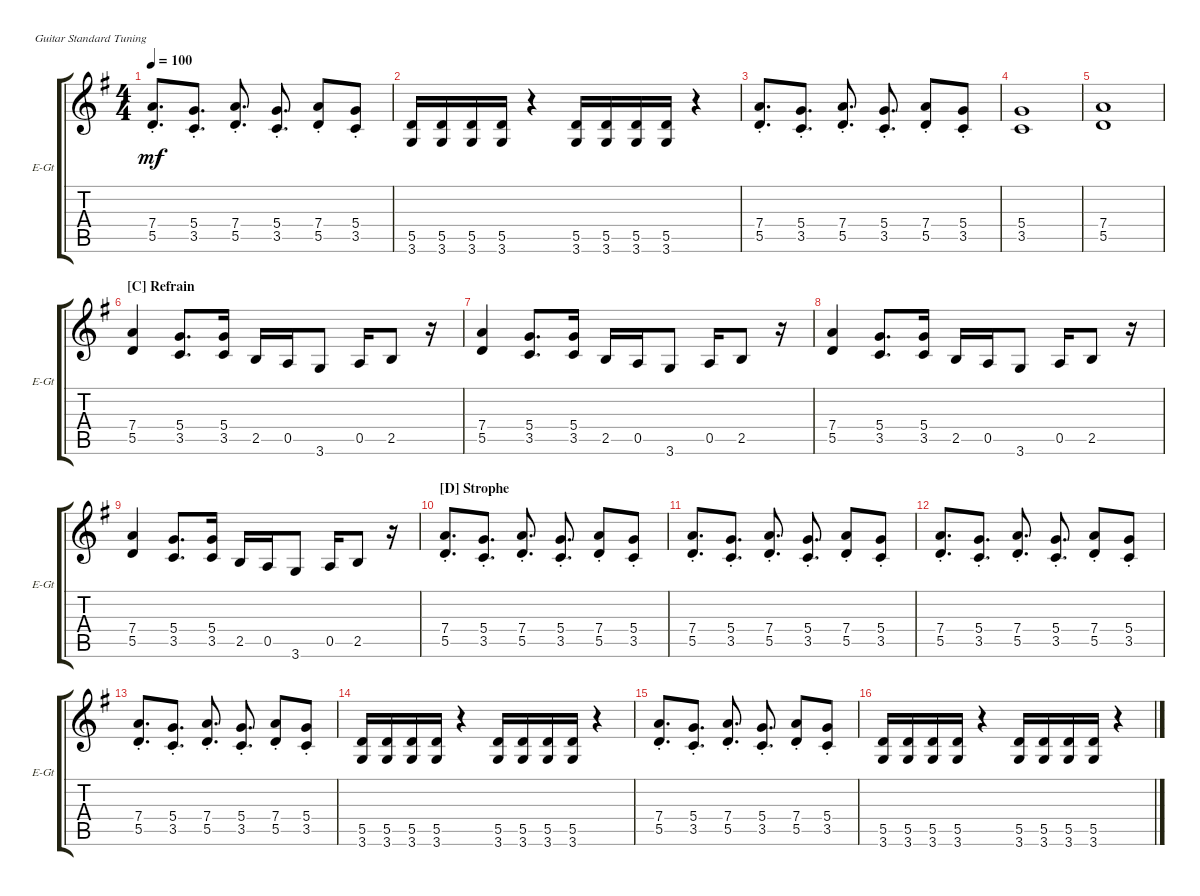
\defaultSystemsLayout 4
\bracketExtendMode groupsimilarinstruments
\singleTrackTrackNamePolicy allsystems
\multiTrackTrackNamePolicy allsystems
\firstSystemTrackNameOrientation horizontal
\otherSystemsTrackNameOrientation horizontal
\track ("Electric Guitar" "E-Gt") {instrument overdrivenguitar}
\staff {score tabs}
\tuning (E4 B3 G3 D3 A2 E2)
\ts (4 4)
\tempo 100
\clef g2
\ks g
(5.5 7.4{st}).8{d dy mf} (3.5 5.4{st}).8{d} (5.5{st} 7.4).8{d} (3.5{st} 5.4).8{d} (5.5{st} 7.4).8 (3.5{st} 5.4).8 |
(3.6 5.5).16 (3.6 5.5).16 (3.6 5.5).16 (5.5 3.6).16 r.4 (3.6 5.5).16 (3.6 5.5).16 (3.6 5.5).16 (5.5 3.6).16 r.4 |
(5.5 7.4{st}).8{d} (3.5 5.4{st}).8{d} (5.5{st} 7.4).8{d} (3.5{st} 5.4).8{d} (5.5{st} 7.4).8 (3.5{st} 5.4).8 |
(3.5 5.4).1 |
(5.5 7.4).1 |
\section ("C" "Refrain")
(7.4 5.5).4 (3.5 5.4).8{d} (3.5 5.4).16 2.5.16 0.5.16 3.6.8 0.5.16 2.5.8 r.16 |
(7.4 5.5).4 (3.5 5.4).8{d} (3.5 5.4).16 2.5.16 0.5.16 3.6.8 0.5.16 2.5.8 r.16 |
(7.4 5.5).4 (3.5 5.4).8{d} (3.5 5.4).16 2.5.16 0.5.16 3.6.8 0.5.16 2.5.8 r.16 |
(7.4 5.5).4 (3.5 5.4).8{d} (3.5 5.4).16 2.5.16 0.5.16 3.6.8 0.5.16 2.5.8 r.16 |
\section ("D" "Strophe")
(5.5 7.4{st}).8{d} (3.5 5.4{st}).8{d} (5.5{st} 7.4).8{d} (3.5{st} 5.4).8{d} (5.5{st} 7.4).8 (3.5{st} 5.4).8 |
(5.5 7.4{st}).8{d} (3.5 5.4{st}).8{d} (5.5{st} 7.4).8{d} (3.5{st} 5.4).8{d} (5.5{st} 7.4).8 (3.5{st} 5.4).8 |
(5.5 7.4{st}).8{d} (3.5 5.4{st}).8{d} (5.5{st} 7.4).8{d} (3.5{st} 5.4).8{d} (5.5{st} 7.4).8 (3.5{st} 5.4).8 |
(5.5 7.4{st}).8{d} (3.5 5.4{st}).8{d} (5.5{st} 7.4).8{d} (3.5{st} 5.4).8{d} (5.5{st} 7.4).8 (3.5{st} 5.4).8 |
(3.6 5.5).16 (3.6 5.5).16 (3.6 5.5).16 (5.5 3.6).16 r.4 (3.6 5.5).16 (3.6 5.5).16 (3.6 5.5).16 (5.5 3.6).16 r.4 |
(5.5 7.4{st}).8{d} (3.5 5.4{st}).8{d} (5.5{st} 7.4).8{d} (3.5{st} 5.4).8{d} (5.5{st} 7.4).8 (3.5{st} 5.4).8 |
(3.6 5.5).16 (3.6 5.5).16 (3.6 5.5).16 (5.5 3.6).16 r.4 (3.6 5.5).16 (3.6 5.5).16 (3.6 5.5).16 (5.5 3.6).16 r.4
